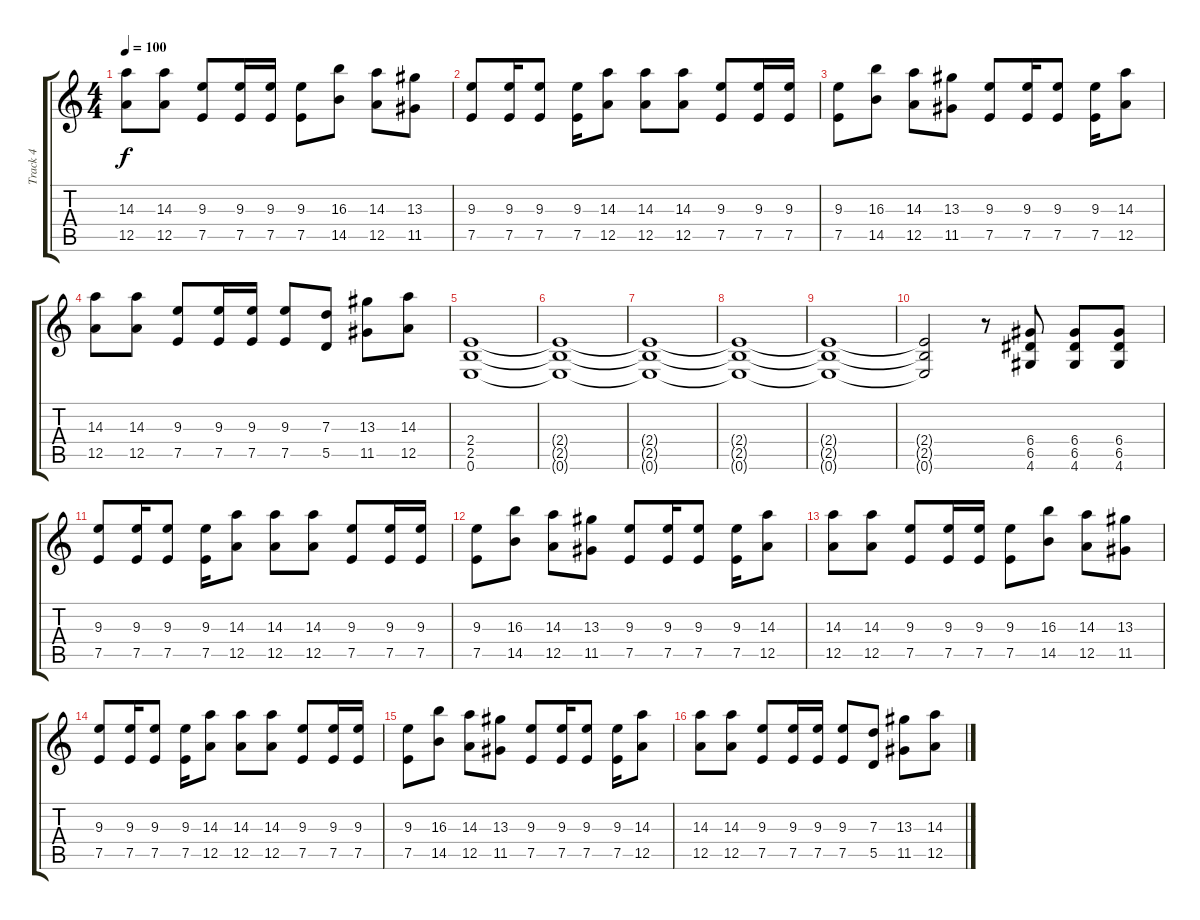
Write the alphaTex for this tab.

\track ("Track 4" "Track 4") {instrument distortionguitar}
\staff {score tabs}
\tuning (E4 B3 G3 D3 A2 E2) {hide}
\ts (4 4)
\tempo 100
\clef g2
\ks c
(14.3 12.5).8{dy f} (14.3 12.5).8 (9.3 7.5).8 (9.3 7.5).16 (9.3 7.5).16 (9.3 7.5).8 (16.3 14.5).8 (14.3 12.5).8 (13.3 11.5).8 |
(9.3 7.5).8 (9.3 7.5).16 (9.3 7.5).8 (9.3 7.5).16 (14.3 12.5).8 (14.3 12.5).8 (14.3 12.5).8 (9.3 7.5).8 (9.3 7.5).16 (9.3 7.5).16 |
(9.3 7.5).8 (16.3 14.5).8 (14.3 12.5).8 (13.3 11.5).8 (9.3 7.5).8 (9.3 7.5).16 (9.3 7.5).8 (9.3 7.5).16 (14.3 12.5).8 |
(14.3 12.5).8 (14.3 12.5).8 (9.3 7.5).8 (9.3 7.5).16 (9.3 7.5).16 (9.3 7.5).8 (7.3 5.5).8 (13.3 11.5).8 (14.3 12.5).8 |
(2.4 2.5 0.6).1 |
(2.4{t} 2.5{t} 0.6{t}).1 |
(2.4{t} 2.5{t} 0.6{t}).1 |
(2.4{t} 2.5{t} 0.6{t}).1 |
(2.4{t} 2.5{t} 0.6{t}).1 |
(2.4{t} 2.5{t} 0.6{t}).2 r.8 (6.4 6.5 4.6).8 (6.4 6.5 4.6).8 (6.4 6.5 4.6).8 |
(9.3 7.5).8 (9.3 7.5).16 (9.3 7.5).8 (9.3 7.5).16 (14.3 12.5).8 (14.3 12.5).8 (14.3 12.5).8 (9.3 7.5).8 (9.3 7.5).16 (9.3 7.5).16 |
(9.3 7.5).8 (16.3 14.5).8 (14.3 12.5).8 (13.3 11.5).8 (9.3 7.5).8 (9.3 7.5).16 (9.3 7.5).8 (9.3 7.5).16 (14.3 12.5).8 |
(14.3 12.5).8 (14.3 12.5).8 (9.3 7.5).8 (9.3 7.5).16 (9.3 7.5).16 (9.3 7.5).8 (16.3 14.5).8 (14.3 12.5).8 (13.3 11.5).8 |
(9.3 7.5).8 (9.3 7.5).16 (9.3 7.5).8 (9.3 7.5).16 (14.3 12.5).8 (14.3 12.5).8 (14.3 12.5).8 (9.3 7.5).8 (9.3 7.5).16 (9.3 7.5).16 |
(9.3 7.5).8 (16.3 14.5).8 (14.3 12.5).8 (13.3 11.5).8 (9.3 7.5).8 (9.3 7.5).16 (9.3 7.5).8 (9.3 7.5).16 (14.3 12.5).8 |
(14.3 12.5).8 (14.3 12.5).8 (9.3 7.5).8 (9.3 7.5).16 (9.3 7.5).16 (9.3 7.5).8 (7.3 5.5).8 (13.3 11.5).8 (14.3 12.5).8
